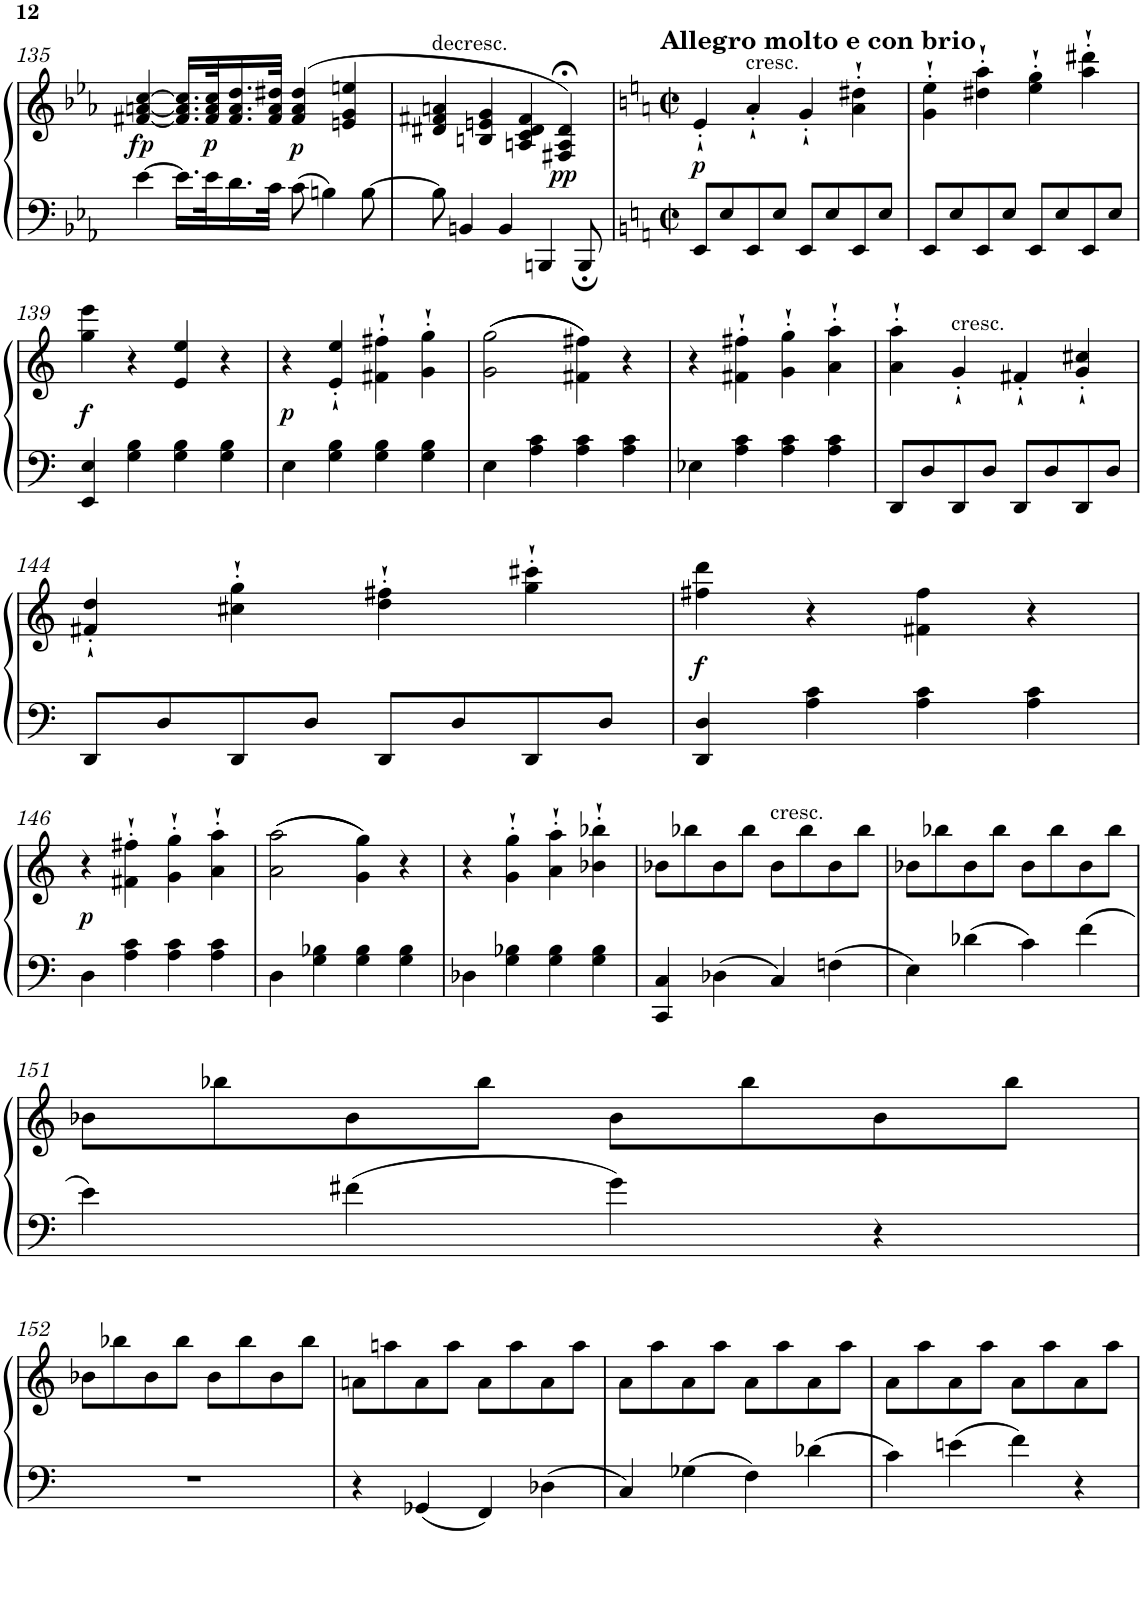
**kern	**kern	**dynam
*part1	*part1	*part1
*staff2	*staff1	*staff1/2
*I"Piano	*	*
*I'Pno	*	*
!!LO:PB:g=z
*clefF4	*clefG2	*
*k[b-e-a-]	*k[b-e-a-]	*
*E-:	*E-:	*
*M4/4	*M4/4	*
*met(c)	*met(c)	*
=135	=135	=135
!	!	!LO:DY:b
[4e-\	[4f#X/ [4an/ [4cc/	fp
16.e-\LL]	16.f#/] 16.a/] 16.cc/]LL	.
!	!	!LO:DY:b
32e-\K	32f#/ 32a/ 32cc/K	p
16.d\	16.f#/ 16.a/ 16.dd/	.
32c\JJk	32f#/ 32a/ 32dd#X/JJk	.
!	!	!LO:DY:b
8c\	(>4f#/ 4a/ 4dd#/	p
4Bn\	.	.
.	4en/ 4g/ 4een/	.
[8B\	.	.
=136	=136	=136
!	!LO:TX:a:t=decresc.	!
8B\]	4d#X/ 4f#X/ 4an/	.
4BBn/	.	.
.	4Bn/ 4en/ 4g/	.
4BB/	.	.
.	4An/ 4c/ 4d#/ 4f#/	.
4BBBn/	.	.
!	!	!LO:DY:b
.	4F#X/;< 4A/;< 4d#/;<)	pp
8BBB;/	.	.
=137	=137	=137
*k[]	*k[]	*
*C:	*C:	*
*M2/2	*M2/2	*
*met(c|)	*met(c|)	*
!	!LO:TX:a:B:t=Allegro molto e con brio	!
!	!	!LO:DY:b
8EE/L	4e'`/	p
8E/	.	.
!	!LO:TX:a:t=cresc.	!
8EE/	4a'`/	.
8E/J	.	.
8EE/L	4g'`/	.
8E/	.	.
8EE/	4a\'` 4dd#X\'`	.
8E/J	.	.
=138	=138	=138
8EE/L	4g\'` 4ee\'`	.
8E/	.	.
8EE/	4dd#X\'` 4aa\'`	.
8E/J	.	.
8EE/L	4ee\'` 4gg\'`	.
8E/	.	.
8EE/	4aa\'` 4ddd#X\'`	.
8E/J	.	.
!!LO:LB:g=z
=139	=139	=139
!	!	!LO:DY:b
4EE/ 4E/	4gg\ 4eee\	f
4G\ 4B\	4r	.
4G\ 4B\	4e/ 4ee/	.
4G\ 4B\	4r	.
=140	=140	=140
!	!	!LO:DY:b
4E\	4r	p
4G\ 4B\	4e/'` 4ee/'`	.
4G\ 4B\	4f#X\'` 4ff#X\'`	.
4G\ 4B\	4g\'` 4gg\'`	.
=141	=141	=141
4E\	(>(>2g\ 2gg\	.
4A\ 4c\	.	.
4A\ 4c\	4f#X\ 4ff#X\))	.
4A\ 4c\	4r	.
=142	=142	=142
4E-X\	4r	.
4A\ 4c\	4f#X\'` 4ff#X\'`	.
4A\ 4c\	4g\'` 4gg\'`	.
4A\ 4c\	4a\'` 4aa\'`	.
=143	=143	=143
8DD/L	4a\'` 4aa\'`	.
8D/	.	.
!	!LO:TX:a:t=cresc.	!
8DD/	4g'`/	.
8D/J	.	.
8DD/L	4f#X'`/	.
8D/	.	.
8DD/	4g/'` 4cc#X/'`	.
8D/J	.	.
!!LO:LB:g=z
=144	=144	=144
8DD/L	4f#X/'` 4dd/'`	.
8D/	.	.
8DD/	4cc#X\'` 4gg\'`	.
8D/J	.	.
8DD/L	4dd\'` 4ff#X\'`	.
8D/	.	.
8DD/	4gg\'` 4ccc#X\'`	.
8D/J	.	.
=145	=145	=145
!	!	!LO:DY:b
4DD/ 4D/	4ff#X\ 4ddd\	f
4A\ 4c\	4r	.
4A\ 4c\	4f#X\ 4ff#\	.
4A\ 4c\	4r	.
!!LO:LB:g=z
=146	=146	=146
!	!	!LO:DY:b
4D\	4r	p
4A\ 4c\	4f#X\'` 4ff#X\'`	.
4A\ 4c\	4g\'` 4gg\'`	.
4A\ 4c\	4a\'` 4aa\'`	.
=147	=147	=147
4D\	(>(>2a\ 2aa\	.
4G\ 4B-X\	.	.
4G\ 4B-\	4g\ 4gg\))	.
4G\ 4B-\	4r	.
=148	=148	=148
4D-X\	4r	.
4G\ 4B-X\	4g\'` 4gg\'`	.
4G\ 4B-\	4a\'` 4aa\'`	.
4G\ 4B-\	4b-X\'` 4bb-X\'`	.
=149	=149	=149
4CC/ 4C/	8b-X\L	.
.	8bb-X\	.
4D-X\	8b-\	.
.	8bb-\J	.
!	!LO:TX:a:t=cresc.	!
4C/	8b-\L	.
.	8bb-\	.
4Fn\	8b-\	.
.	8bb-\J	.
=150	=150	=150
4E\	8b-X\L	.
.	8bb-X\	.
4d-X\	8b-\	.
.	8bb-\J	.
4c\	8b-\L	.
.	8bb-\	.
4f\	8b-\	.
.	8bb-\J	.
!!LO:LB:g=z
=151	=151	=151
4e\	8b-X\L	.
.	8bb-X\	.
4f#X\	8b-\	.
.	8bb-\J	.
4g\	8b-\L	.
.	8bb-\	.
4r	8b-\	.
.	8bb-\J	.
!!LO:LB:g=z
=152	=152	=152
1r	8b-X\L	.
.	8bb-X\	.
.	8b-\	.
.	8bb-\J	.
.	8b-\L	.
.	8bb-\	.
.	8b-\	.
.	8bb-\J	.
=153	=153	=153
4r	8an\L	.
.	8aan\	.
4GG-X/	8a\	.
.	8aa\J	.
4FF/	8a\L	.
.	8aa\	.
4D-X\	8a\	.
.	8aa\J	.
=154	=154	=154
4C/	8a\L	.
.	8aa\	.
4G-X\	8a\	.
.	8aa\J	.
4F\	8a\L	.
.	8aa\	.
4d-X\	8a\	.
.	8aa\J	.
=155	=155	=155
4c\	8a\L	.
.	8aa\	.
4en\	8a\	.
.	8aa\J	.
4f\	8a\L	.
.	8aa\	.
4r	8a\	.
.	8aa\J	.
=	=	=
*-	*-	*-
